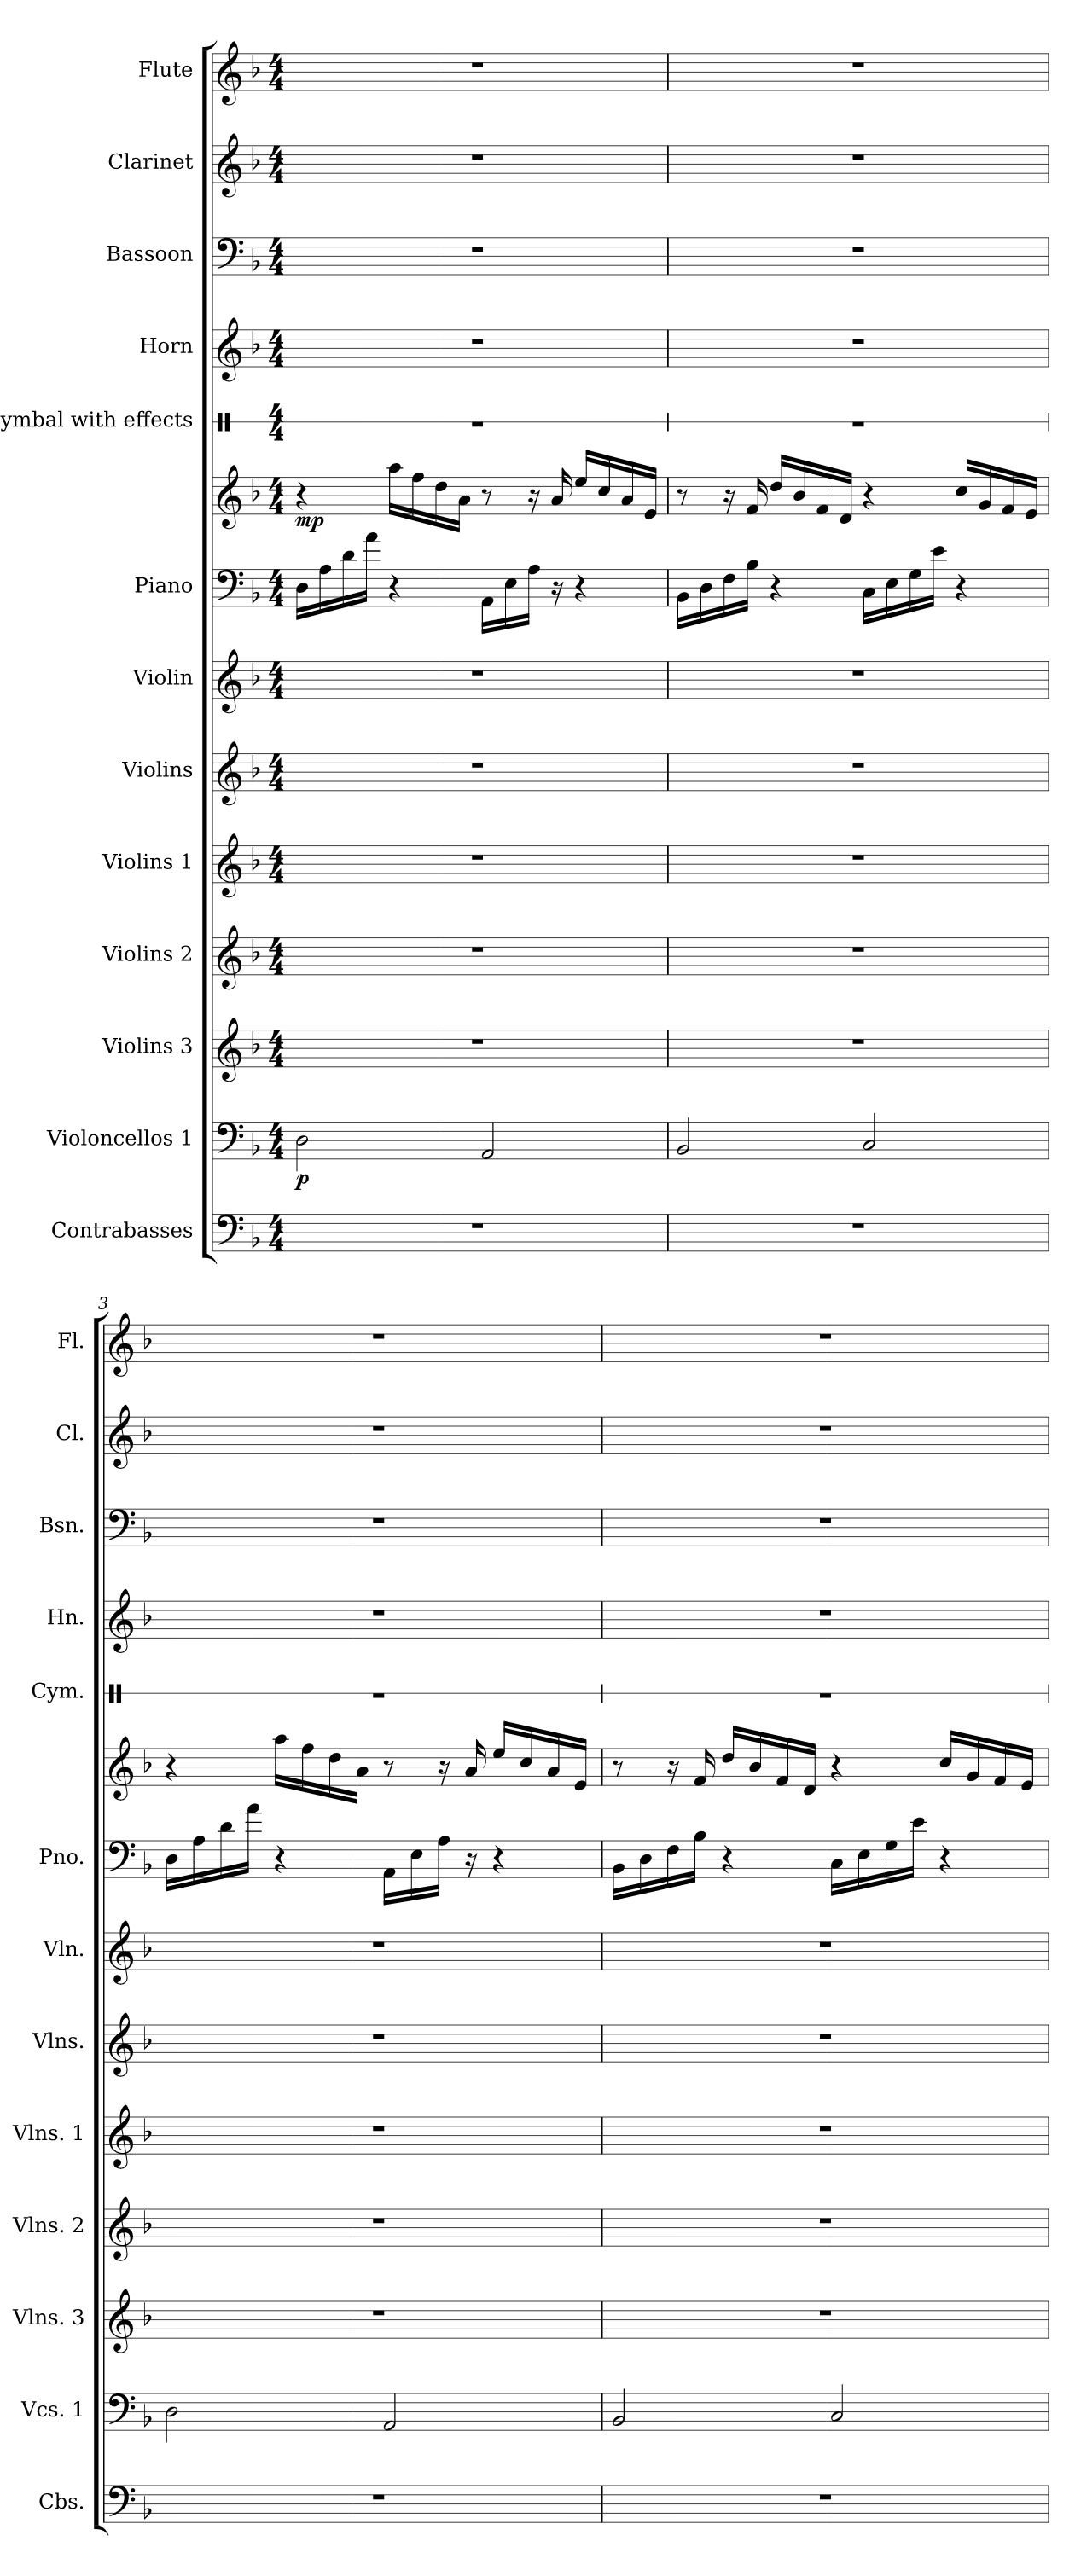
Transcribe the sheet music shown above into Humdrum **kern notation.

**kern	**kern	**dynam	**kern	**kern	**kern	**kern	**kern	**kern	**kern	**dynam	**kern	**kern	**kern	**kern	**kern
*part13	*part12	*part12	*part11	*part10	*part9	*part8	*part7	*part6	*part6	*part6	*part5	*part4	*part3	*part2	*part1
*staff14	*staff13	*staff13	*staff12	*staff11	*staff10	*staff9	*staff8	*staff7	*staff6	*staff6/7	*staff5	*staff4	*staff3	*staff2	*staff1
*I"Contrabasses	*I"Violoncellos 1	*	*I"Violins 3	*I"Violins 2	*I"Violins 1	*I"Violins	*I"Violin	*I"Piano	*	*	*I"Cymbal with effects	*I"Horn	*I"Bassoon	*I"Clarinet	*I"Flute
*I'Cbs.	*I'Vcs. 1	*	*I'Vlns. 3	*I'Vlns. 2	*I'Vlns. 1	*I'Vlns.	*I'Vln.	*I'Pno.	*	*	*I'Cym.	*I'Hn.	*I'Bsn.	*I'Cl.	*I'Fl.
*	*	*	*	*	*	*	*	*	*	*	*stria1	*	*	*	*
*clefF4	*clefF4	*	*clefG2	*clefG2	*clefG2	*clefG2	*clefG2	*clefF4	*clefG2	*	*clefX	*clefG2	*clefF4	*clefG2	*clefG2
*ITrd7c12	*	*	*	*	*	*	*	*	*	*	*	*ITrd4c7	*	*ITrd1c2	*
*k[b-]	*k[b-]	*	*k[b-]	*k[b-]	*k[b-]	*k[b-]	*k[b-]	*k[b-]	*k[b-]	*	*k[]	*k[b-e-]	*k[b-]	*k[b-e-a-]	*k[b-]
*M4/4	*M4/4	*	*M4/4	*M4/4	*M4/4	*M4/4	*M4/4	*M4/4	*M4/4	*	*M4/4	*M4/4	*M4/4	*M4/4	*M4/4
*MM80	*MM80	*	*MM80	*MM80	*MM80	*MM80	*MM80	*MM80	*MM80	*	*MM80	*MM80	*MM80	*MM80	*MM80
=1	=1	=1	=1	=1	=1	=1	=1	=1	=1	=1	=1	=1	=1	=1	=1
!	!	!LO:DY:b	!	!	!	!	!	!	!	!LO:DY:b	!	!	!	!	!
1r	2D\	p	1r	1r	1r	1r	1r	16D\LL	4r	mp	1r	1r	1r	1r	1r
.	.	.	.	.	.	.	.	16A\	.	.	.	.	.	.	.
.	.	.	.	.	.	.	.	16d\	.	.	.	.	.	.	.
.	.	.	.	.	.	.	.	16a\JJ	.	.	.	.	.	.	.
.	.	.	.	.	.	.	.	4r	16aa\LL	.	.	.	.	.	.
.	.	.	.	.	.	.	.	.	16ff\	.	.	.	.	.	.
.	.	.	.	.	.	.	.	.	16dd\	.	.	.	.	.	.
.	.	.	.	.	.	.	.	.	16a\JJ	.	.	.	.	.	.
.	2AA/	.	.	.	.	.	.	16AA\LL	8r	.	.	.	.	.	.
.	.	.	.	.	.	.	.	16E\	.	.	.	.	.	.	.
.	.	.	.	.	.	.	.	16A\JJ	16r	.	.	.	.	.	.
.	.	.	.	.	.	.	.	16r	16a/	.	.	.	.	.	.
.	.	.	.	.	.	.	.	4r	16ee/LL	.	.	.	.	.	.
.	.	.	.	.	.	.	.	.	16cc/	.	.	.	.	.	.
.	.	.	.	.	.	.	.	.	16a/	.	.	.	.	.	.
.	.	.	.	.	.	.	.	.	16e/JJ	.	.	.	.	.	.
=2	=2	=2	=2	=2	=2	=2	=2	=2	=2	=2	=2	=2	=2	=2	=2
1r	2BB-/	.	1r	1r	1r	1r	1r	16BB-\LL	8r	.	1r	1r	1r	1r	1r
.	.	.	.	.	.	.	.	16D\	.	.	.	.	.	.	.
.	.	.	.	.	.	.	.	16F\	16r	.	.	.	.	.	.
.	.	.	.	.	.	.	.	16B-\JJ	16f/	.	.	.	.	.	.
.	.	.	.	.	.	.	.	4r	16dd/LL	.	.	.	.	.	.
.	.	.	.	.	.	.	.	.	16b-/	.	.	.	.	.	.
.	.	.	.	.	.	.	.	.	16f/	.	.	.	.	.	.
.	.	.	.	.	.	.	.	.	16d/JJ	.	.	.	.	.	.
.	2C/	.	.	.	.	.	.	16C\LL	4r	.	.	.	.	.	.
.	.	.	.	.	.	.	.	16E\	.	.	.	.	.	.	.
.	.	.	.	.	.	.	.	16G\	.	.	.	.	.	.	.
.	.	.	.	.	.	.	.	16e\JJ	.	.	.	.	.	.	.
.	.	.	.	.	.	.	.	4r	16cc/LL	.	.	.	.	.	.
.	.	.	.	.	.	.	.	.	16g/	.	.	.	.	.	.
.	.	.	.	.	.	.	.	.	16f/	.	.	.	.	.	.
.	.	.	.	.	.	.	.	.	16e/JJ	.	.	.	.	.	.
=3	=3	=3	=3	=3	=3	=3	=3	=3	=3	=3	=3	=3	=3	=3	=3
1r	2D\	.	1r	1r	1r	1r	1r	16D\LL	4r	.	1r	1r	1r	1r	1r
.	.	.	.	.	.	.	.	16A\	.	.	.	.	.	.	.
.	.	.	.	.	.	.	.	16d\	.	.	.	.	.	.	.
.	.	.	.	.	.	.	.	16a\JJ	.	.	.	.	.	.	.
.	.	.	.	.	.	.	.	4r	16aa\LL	.	.	.	.	.	.
.	.	.	.	.	.	.	.	.	16ff\	.	.	.	.	.	.
.	.	.	.	.	.	.	.	.	16dd\	.	.	.	.	.	.
.	.	.	.	.	.	.	.	.	16a\JJ	.	.	.	.	.	.
.	2AA/	.	.	.	.	.	.	16AA\LL	8r	.	.	.	.	.	.
.	.	.	.	.	.	.	.	16E\	.	.	.	.	.	.	.
.	.	.	.	.	.	.	.	16A\JJ	16r	.	.	.	.	.	.
.	.	.	.	.	.	.	.	16r	16a/	.	.	.	.	.	.
.	.	.	.	.	.	.	.	4r	16ee/LL	.	.	.	.	.	.
.	.	.	.	.	.	.	.	.	16cc/	.	.	.	.	.	.
.	.	.	.	.	.	.	.	.	16a/	.	.	.	.	.	.
.	.	.	.	.	.	.	.	.	16e/JJ	.	.	.	.	.	.
=4	=4	=4	=4	=4	=4	=4	=4	=4	=4	=4	=4	=4	=4	=4	=4
1r	2BB-/	.	1r	1r	1r	1r	1r	16BB-\LL	8r	.	1r	1r	1r	1r	1r
.	.	.	.	.	.	.	.	16D\	.	.	.	.	.	.	.
.	.	.	.	.	.	.	.	16F\	16r	.	.	.	.	.	.
.	.	.	.	.	.	.	.	16B-\JJ	16f/	.	.	.	.	.	.
.	.	.	.	.	.	.	.	4r	16dd/LL	.	.	.	.	.	.
.	.	.	.	.	.	.	.	.	16b-/	.	.	.	.	.	.
.	.	.	.	.	.	.	.	.	16f/	.	.	.	.	.	.
.	.	.	.	.	.	.	.	.	16d/JJ	.	.	.	.	.	.
.	2C/	.	.	.	.	.	.	16C\LL	4r	.	.	.	.	.	.
.	.	.	.	.	.	.	.	16E\	.	.	.	.	.	.	.
.	.	.	.	.	.	.	.	16G\	.	.	.	.	.	.	.
.	.	.	.	.	.	.	.	16e\JJ	.	.	.	.	.	.	.
.	.	.	.	.	.	.	.	4r	16cc/LL	.	.	.	.	.	.
.	.	.	.	.	.	.	.	.	16g/	.	.	.	.	.	.
.	.	.	.	.	.	.	.	.	16f/	.	.	.	.	.	.
.	.	.	.	.	.	.	.	.	16e/JJ	.	.	.	.	.	.
=	=	=	=	=	=	=	=	=	=	=	=	=	=	=	=
*-	*-	*-	*-	*-	*-	*-	*-	*-	*-	*-	*-	*-	*-	*-	*-
